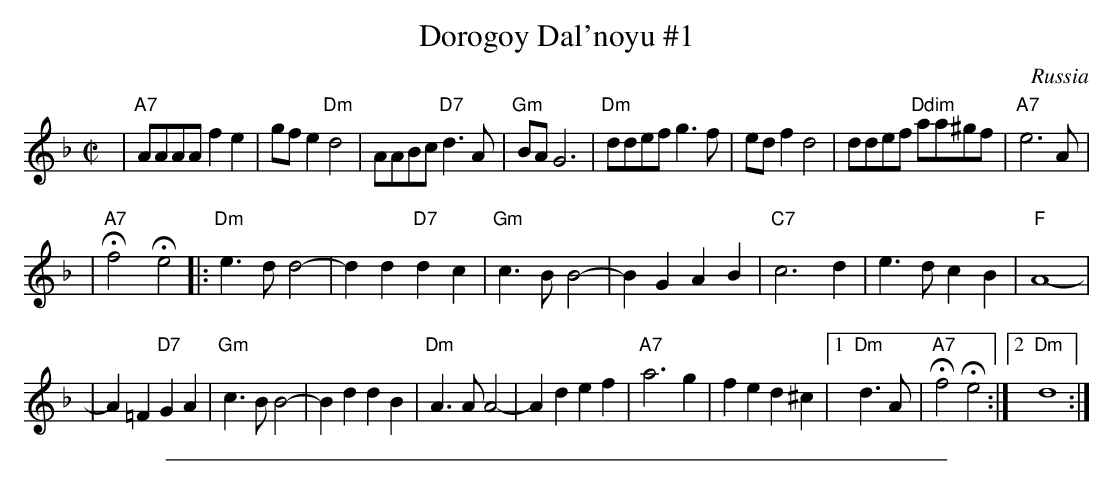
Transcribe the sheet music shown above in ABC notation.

X:1
T: Dorogoy Dal'noyu #1
O: Russia
M: C|
L: 1/8
K: Dm
| "A7"AAAA f2e2 \
| gfe2 "Dm"d4 \
| AABc "D7"d3A \
| "Gm"BA G6 \
| "Dm"ddef g3f \
| edf2 d4 \
| ddef "Ddim"aa^gf \
| "A7"e6 A |
| "A7"Hf4 He4 \
|: "Dm"e3d d4- \
| d2d2 "D7"d2c2 \
| "Gm"c3B B4- \
| B2G2 A2B2 \
| "C7"c6 d2 \
| e3d c2B2 \
| "F"A8- |
| A2=F2 "D7"G2A2 \
| "Gm"c3B B4- \
| B2d2 d2B2 \
| "Dm"A3A A4- \
| A2d2 e2f2 \
| "A7"a6 g2 \
| f2e2 d2^c2 \
|1 "Dm"d3 A \
| "A7"Hf4 He4 \
:|2 "Dm"d8 :|
